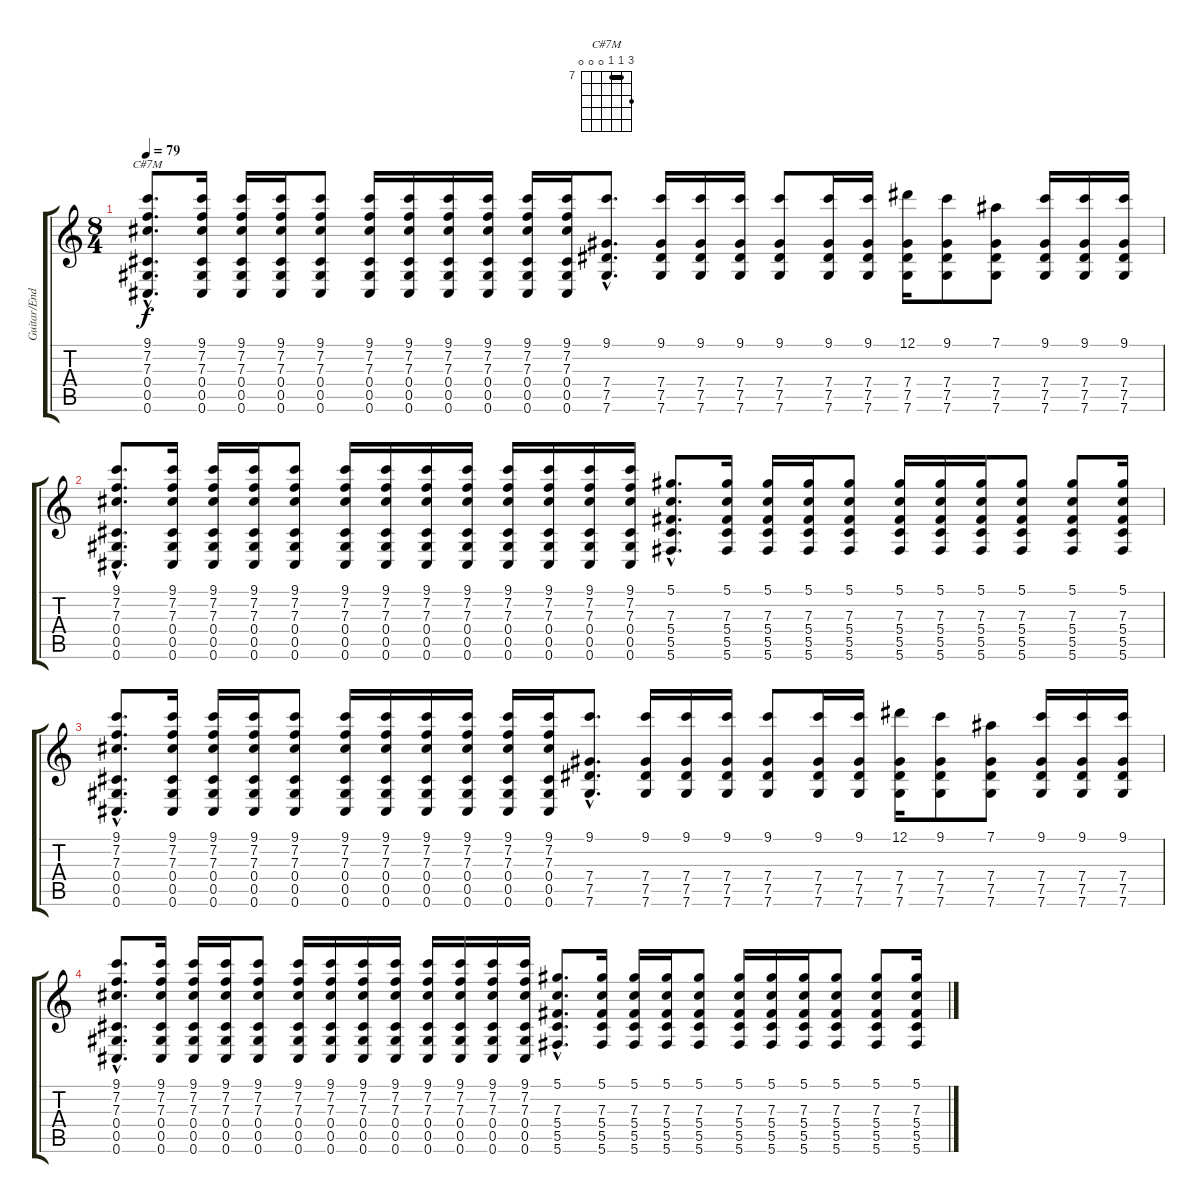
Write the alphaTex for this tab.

\track ("Guitar/End Synth" "Guitar/End") {instrument distortionguitar}
\staff {score tabs}
\tuning (Eb4 Bb3 Gb3 Db3 Ab2 Db2) {hide}
\chord ("C#7M" 9 7 7 0 0 0) {firstfret 7 barre 7}
\ts (8 4)
\tempo 79
\clef g2
\ks c
(9.1{hac} 7.2{hac} 7.3{hac} 0.4{hac} 0.5{hac} 0.6{hac}).8{d ch "C#7M" dy f instrument electricguitarclean} (9.1 7.2 7.3 0.4 0.5 0.6).16 (9.1 7.2 7.3 0.4 0.5 0.6).16 (9.1 7.2 7.3 0.4 0.5 0.6).16 (9.1 7.2 7.3 0.4 0.5 0.6).8 (9.1 7.2 7.3 0.4 0.5 0.6).16 (9.1 7.2 7.3 0.4 0.5 0.6).16 (9.1 7.2 7.3 0.4 0.5 0.6).16 (9.1 7.2 7.3 0.4 0.5 0.6).16 (9.1 7.2 7.3 0.4 0.5 0.6).16 (9.1 7.2 7.3 0.4 0.5 0.6).16 (9.1{hac} 7.4{hac} 7.5{hac} 7.6{hac}).8{d} (9.1 7.4 7.5 7.6).16 (9.1 7.4 7.5 7.6).16 (9.1 7.4 7.5 7.6).16 (9.1 7.4 7.5 7.6).8 (9.1 7.4 7.5 7.6).16 (9.1 7.4 7.5 7.6).16 (12.1 7.4 7.5 7.6).16 (9.1 7.4 7.5 7.6).8 (7.1 7.4 7.5 7.6).8 (9.1 7.4 7.5 7.6).16 (9.1 7.4 7.5 7.6).16 (9.1 7.4 7.5 7.6).16 |
(9.1{hac} 7.2{hac} 7.3{hac} 0.4{hac} 0.5{hac} 0.6{hac}).8{d instrument electricguitarclean} (9.1 7.2 7.3 0.4 0.5 0.6).16 (9.1 7.2 7.3 0.4 0.5 0.6).16 (9.1 7.2 7.3 0.4 0.5 0.6).16 (9.1 7.2 7.3 0.4 0.5 0.6).8 (9.1 7.2 7.3 0.4 0.5 0.6).16 (9.1 7.2 7.3 0.4 0.5 0.6).16 (9.1 7.2 7.3 0.4 0.5 0.6).16 (9.1 7.2 7.3 0.4 0.5 0.6).16 (9.1 7.2 7.3 0.4 0.5 0.6).16 (9.1 7.2 7.3 0.4 0.5 0.6).16 (9.1 7.2 7.3 0.4 0.5 0.6).16 (9.1 7.2 7.3 0.4 0.5 0.6).16 (5.1{hac} 7.3{hac} 5.4{hac} 5.5{hac} 5.6{hac}).8{d} (5.1 7.3 5.4 5.5 5.6).16 (5.1 7.3 5.4 5.5 5.6).16 (5.1 7.3 5.4 5.5 5.6).16 (5.1 7.3 5.4 5.5 5.6).8 (5.1 7.3 5.4 5.5 5.6).16 (5.1 7.3 5.4 5.5 5.6).16 (5.1 7.3 5.4 5.5 5.6).16 (5.1 7.3 5.4 5.5 5.6).8 (5.1 7.3 5.4 5.5 5.6).8 (5.1 7.3 5.4 5.5 5.6).16 |
(9.1{hac} 7.2{hac} 7.3{hac} 0.4{hac} 0.5{hac} 0.6{hac}).8{d instrument electricguitarclean} (9.1 7.2 7.3 0.4 0.5 0.6).16 (9.1 7.2 7.3 0.4 0.5 0.6).16 (9.1 7.2 7.3 0.4 0.5 0.6).16 (9.1 7.2 7.3 0.4 0.5 0.6).8 (9.1 7.2 7.3 0.4 0.5 0.6).16 (9.1 7.2 7.3 0.4 0.5 0.6).16 (9.1 7.2 7.3 0.4 0.5 0.6).16 (9.1 7.2 7.3 0.4 0.5 0.6).16 (9.1 7.2 7.3 0.4 0.5 0.6).16 (9.1 7.2 7.3 0.4 0.5 0.6).16 (9.1{hac} 7.4{hac} 7.5{hac} 7.6{hac}).8{d} (9.1 7.4 7.5 7.6).16 (9.1 7.4 7.5 7.6).16 (9.1 7.4 7.5 7.6).16 (9.1 7.4 7.5 7.6).8 (9.1 7.4 7.5 7.6).16 (9.1 7.4 7.5 7.6).16 (12.1 7.4 7.5 7.6).16 (9.1 7.4 7.5 7.6).8 (7.1 7.4 7.5 7.6).8 (9.1 7.4 7.5 7.6).16 (9.1 7.4 7.5 7.6).16 (9.1 7.4 7.5 7.6).16 |
(9.1{hac} 7.2{hac} 7.3{hac} 0.4{hac} 0.5{hac} 0.6{hac}).8{d instrument electricguitarclean} (9.1 7.2 7.3 0.4 0.5 0.6).16 (9.1 7.2 7.3 0.4 0.5 0.6).16 (9.1 7.2 7.3 0.4 0.5 0.6).16 (9.1 7.2 7.3 0.4 0.5 0.6).8 (9.1 7.2 7.3 0.4 0.5 0.6).16 (9.1 7.2 7.3 0.4 0.5 0.6).16 (9.1 7.2 7.3 0.4 0.5 0.6).16 (9.1 7.2 7.3 0.4 0.5 0.6).16 (9.1 7.2 7.3 0.4 0.5 0.6).16 (9.1 7.2 7.3 0.4 0.5 0.6).16 (9.1 7.2 7.3 0.4 0.5 0.6).16 (9.1 7.2 7.3 0.4 0.5 0.6).16 (5.1{hac} 7.3{hac} 5.4{hac} 5.5{hac} 5.6{hac}).8{d} (5.1 7.3 5.4 5.5 5.6).16 (5.1 7.3 5.4 5.5 5.6).16 (5.1 7.3 5.4 5.5 5.6).16 (5.1 7.3 5.4 5.5 5.6).8 (5.1 7.3 5.4 5.5 5.6).16 (5.1 7.3 5.4 5.5 5.6).16 (5.1 7.3 5.4 5.5 5.6).16 (5.1 7.3 5.4 5.5 5.6).8 (5.1 7.3 5.4 5.5 5.6).8 (5.1 7.3 5.4 5.5 5.6).16
